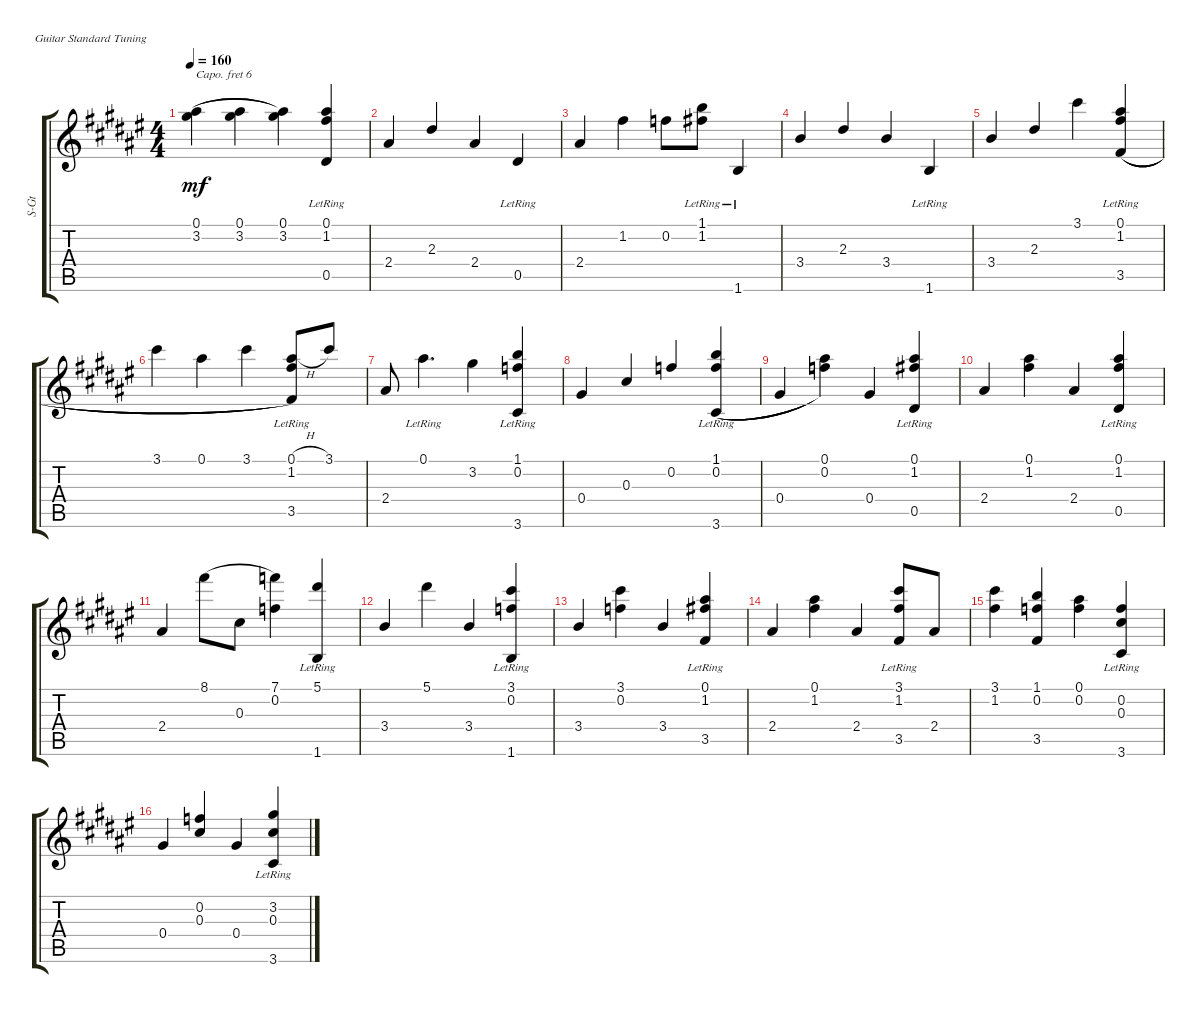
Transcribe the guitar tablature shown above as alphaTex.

\defaultSystemsLayout 4
\bracketExtendMode groupsimilarinstruments
\track ("Steel Guitar" "S-Gt") {instrument acousticguitarsteel}
\staff {score tabs}
\capo 6
\tuning (E4 B3 G3 D3 A2 E2)
\ts (4 4)
\tempo 160
\clef g2
\ks f#
(0.1{acc forcenatural} 3.2{acc forcenatural}).4{dy mf legatoorigin beam Down} (3.2{acc forcenatural} 0.1{acc forcenatural}).4{legatoorigin beam Down} (0.1{acc forcenatural} 3.2{acc forcenatural}).4{beam Down} (0.1{acc forcenatural} 1.2{acc forcenatural} 0.5{lr acc forcenatural}).4{beam Up} |
2.4{acc forcenatural}.4{beam Up} 2.3{acc forcenatural}.4{beam Up} 2.4{acc forcenatural}.4{beam Up} 0.5{lr acc forcenatural}.4{beam Up} |
2.4{acc forcenatural}.4{beam Up} 1.2{acc forcenatural}.4{beam Down} 0.2{acc forcenatural}.8{beam Down} (1.1{lr acc forcenatural} 1.2{lr acc forcenatural}).8{beam Down} 1.6{lr acc forcenatural}.4{beam Up} |
3.4{acc forcenatural}.4{beam Up} 2.3{acc forcenatural}.4{beam Up} 3.4{acc forcenatural}.4{beam Up} 1.6{lr acc forcenatural}.4{beam Up} |
3.4{acc forcenatural}.4{beam Up} 2.3{acc forcenatural}.4{beam Up} 3.1{acc forcenatural}.4{beam Down} (0.1{acc forcenatural} 1.2{lr acc forcenatural} 3.5{lr acc forcenatural}).4{legatoorigin beam Up} |
3.1{acc forcenatural}.4{legatoorigin beam Down} 0.1{acc forcenatural}.4{legatoorigin beam Down} 3.1{acc forcenatural}.4{legatoorigin beam Down} (0.1{h acc forcenatural} 1.2{acc forcenatural} 3.5{lr acc forcenatural}).8{beam Up} 3.1{acc forcenatural}.8{beam Up} |
2.4{acc forcenatural}.8{beam Up} 0.1{lr acc forcenatural}.4{d beam Down} 3.2{acc forcenatural}.4{beam Down} (1.1{acc forcenatural} 0.2{acc forcenatural} 3.6{lr acc forcenatural}).4{beam Up} |
0.4{acc forcenatural}.4{beam Up} 0.3{acc forcenatural}.4{beam Up} 0.2{acc forcenatural}.4{beam Up} (1.1{acc forcenatural} 0.2{acc forcenatural} 3.6{lr acc forcenatural}).4{legatoorigin beam Up} |
0.4{acc forcenatural}.4{legatoorigin beam Up} (0.1{acc forcenatural} 0.2{acc forcenatural}).4{beam Down} 0.4{acc forcenatural}.4{beam Up} (0.1{acc forcenatural} 1.2{acc forcenatural} 0.5{lr acc forcenatural}).4{beam Up} |
2.4{acc forcenatural}.4{beam Up} (0.1{acc forcenatural} 1.2{acc forcenatural}).4{beam Down} 2.4{acc forcenatural}.4{beam Up} (0.1{acc forcenatural} 1.2{acc forcenatural} 0.5{lr acc forcenatural}).4{beam Up} |
2.4{acc forcenatural}.4{beam Up} 8.1{acc forcenatural}.8{legatoorigin beam Down} 0.3{acc forcenatural}.8{legatoorigin beam Down} (7.1{acc forcenatural} 0.2{acc forcenatural}).4{beam Down} (5.1{lr acc forcenatural} 1.6{lr acc forcenatural}).4{beam Up} |
3.4{acc forcenatural}.4{beam Up} 5.1{acc forcenatural}.4{beam Down} 3.4{acc forcenatural}.4{beam Up} (3.1{acc forcenatural} 1.6{lr acc forcenatural} 0.2{lr acc forcenatural}).4{beam Up} |
3.4{acc forcenatural}.4{beam Up} (3.1{acc forcenatural} 0.2{acc forcenatural}).4{beam Down} 3.4{acc forcenatural}.4{beam Up} (3.5{lr acc forcenatural} 1.2{lr acc forcenatural} 0.1{lr acc forcenatural}).4{beam Up} |
2.4{acc forcenatural}.4{beam Up} (0.1{acc forcenatural} 1.2{acc forcenatural}).4{beam Down} 2.4{acc forcenatural}.4{beam Up} (3.5{lr acc forcenatural} 3.1{acc forcenatural} 1.2{acc forcenatural}).8{beam Up} 2.4{acc forcenatural}.8{beam Up} |
(3.1{acc forcenatural} 1.2{acc forcenatural}).4{beam Down} (1.1{acc forcenatural} 0.2{acc forcenatural} 3.5{acc forcenatural}).4{beam Up} (0.2{acc forcenatural} 0.1{acc forcenatural}).4{beam Down} (0.2{acc forcenatural} 0.3{acc forcenatural} 3.6{lr acc forcenatural}).4{beam Up} |
0.4{acc forcenatural}.4{beam Up} (0.3{acc forcenatural} 0.2{acc forcenatural}).4{beam Up} 0.4{acc forcenatural}.4{beam Up} (3.6{lr acc forcenatural} 3.2{acc forcenatural} 0.3{acc forcenatural}).4{beam Up}
